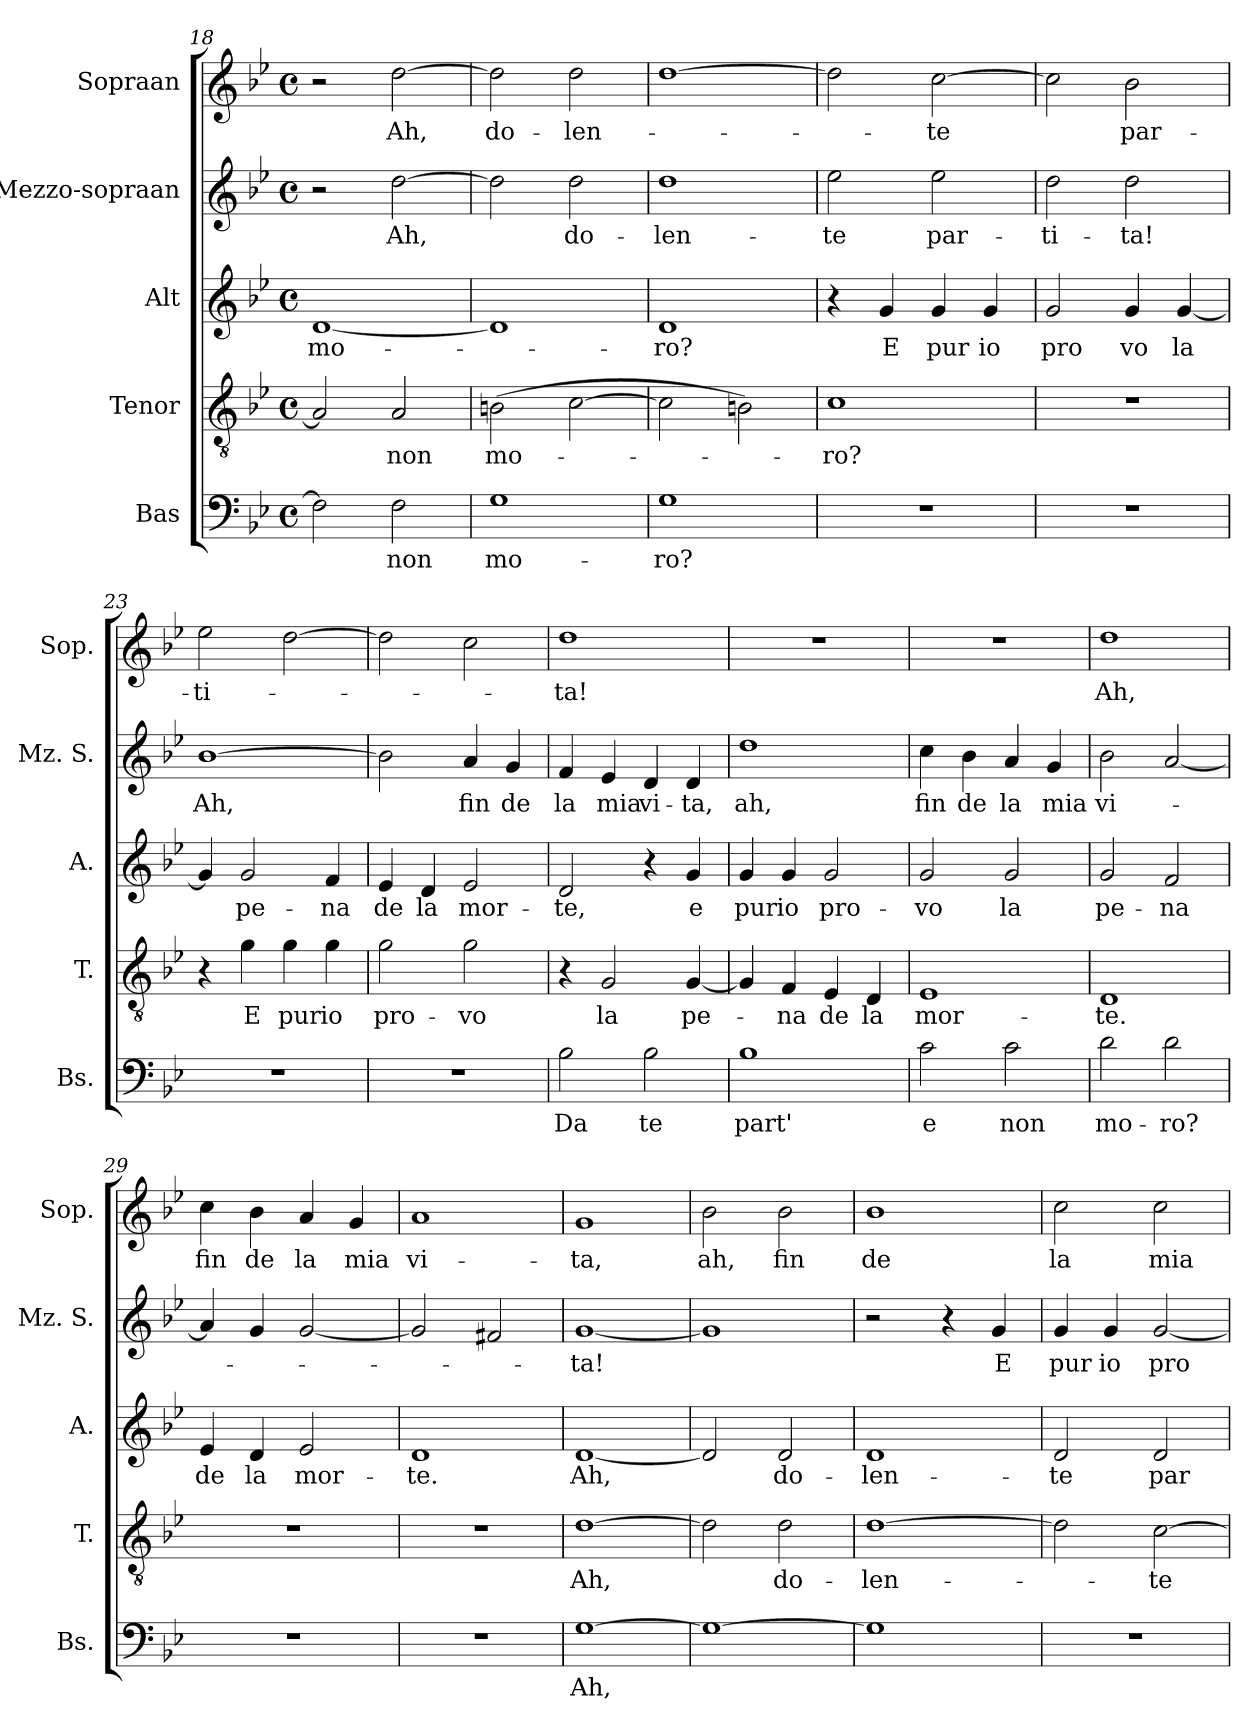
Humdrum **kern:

**kern	**text	**kern	**text	**kern	**text	**kern	**text	**kern	**text
*part5	*part5	*part4	*part4	*part3	*part3	*part2	*part2	*part1	*part1
*staff5	*staff5	*staff4	*staff4	*staff3	*staff3	*staff2	*staff2	*staff1	*staff1
*I"Bas	*	*I"Tenor	*	*I"Alt	*	*I"Mezzo-sopraan	*	*I"Sopraan	*
*I'Bs.	*	*I'T.	*	*I'A.	*	*I'Mz. S.	*	*I'Sop.	*
*clefF4	*	*clefGv2	*	*clefG2	*	*clefG2	*	*clefG2	*
*k[b-e-]	*	*k[b-e-]	*	*k[b-e-]	*	*k[b-e-]	*	*k[b-e-]	*
*M4/4	*	*M4/4	*	*M4/4	*	*M4/4	*	*M4/4	*
*met(c)	*	*met(c)	*	*met(c)	*	*met(c)	*	*met(c)	*
=18	=18	=18	=18	=18	=18	=18	=18	=18	=18
2F\]	.	2A/]	.	[1d	mo-	2r	.	2r	.
2F\	non	2A/	non	.	.	[2dd\	Ah,	[2dd\	Ah,
=19	=19	=19	=19	=19	=19	=19	=19	=19	=19
1G	mo-	(2Bn\	mo-	1d]	.	2dd\]	.	2dd\]	do-
.	.	[2c\	.	.	.	2dd\	do-	2dd\	-len-
=20	=20	=20	=20	=20	=20	=20	=20	=20	=20
1G	-ro?	2c\]	.	1d	-ro?	1dd	-len-	[1dd	.
.	.	2Bn\)	.	.	.	.	.	.	.
=21	=21	=21	=21	=21	=21	=21	=21	=21	=21
1r	.	1c	-ro?	4r	.	2ee-\	-te	2dd\]	.
.	.	.	.	4g/	E	.	.	.	.
.	.	.	.	4g/	pur	2ee-\	par-	[2cc\	-te
.	.	.	.	4g/	io	.	.	.	.
=22	=22	=22	=22	=22	=22	=22	=22	=22	=22
1r	.	1r	.	2g/	pro	2dd\	-ti-	2cc\]	.
.	.	.	.	4g/	vo	2dd\	-ta!	2b-\	par-
.	.	.	.	[4g/	la	.	.	.	.
=23	=23	=23	=23	=23	=23	=23	=23	=23	=23
1r	.	4r	.	4g/]	.	[1b-	Ah,	2ee-\	ti-
.	.	4g\	E	2g/	pe-	.	.	.	.
.	.	4g\	pur	.	.	.	.	[2dd\	.
.	.	4g\	io	4f/	-na	.	.	.	.
!!LO:LB:g=z
=24	=24	=24	=24	=24	=24	=24	=24	=24	=24
1r	.	2g\	pro-	4e-/	de	2b-\]	.	2dd\]	.
.	.	.	.	4d/	la	.	.	.	.
.	.	2g\	-vo	2e-/	mor-	4a/	fin	2cc\	.
.	.	.	.	.	.	4g/	de	.	.
=25	=25	=25	=25	=25	=25	=25	=25	=25	=25
2B-\	Da	4r	.	2d/	-te,	4f/	la	1dd	-ta!
.	.	2G/	la	.	.	4e-/	mia	.	.
2B-\	te	.	.	4r	.	4d/	vi-	.	.
.	.	[4G/	pe-	4g/	e	4d/	-ta,	.	.
=26	=26	=26	=26	=26	=26	=26	=26	=26	=26
1B-	part'	4G/]	.	4g/	pur	1dd	ah,	1r	.
.	.	4F/	-na	4g/	io	.	.	.	.
.	.	4E-/	de	2g/	pro-	.	.	.	.
.	.	4D/	la	.	.	.	.	.	.
=27	=27	=27	=27	=27	=27	=27	=27	=27	=27
2c\	e	1E-	mor-	2g/	-vo	4cc\	fin	1r	.
.	.	.	.	.	.	4b-\	de	.	.
2c\	non	.	.	2g/	la	4a/	la	.	.
.	.	.	.	.	.	4g/	mia	.	.
=28	=28	=28	=28	=28	=28	=28	=28	=28	=28
2d\	mo-	1D	-te.	2g/	pe-	2b-\	vi-	1dd	Ah,
2d\	-ro?	.	.	2f/	-na	[2a/	.	.	.
=29	=29	=29	=29	=29	=29	=29	=29	=29	=29
1r	.	1r	.	4e-/	de	4a/]	.	4cc\	fin
.	.	.	.	4d/	la	4g/	.	4b-\	de
.	.	.	.	2e-/	mor-	[2g/	.	4a/	la
.	.	.	.	.	.	.	.	4g/	mia
!!LO:PB:g=z
=30	=30	=30	=30	=30	=30	=30	=30	=30	=30
1r	.	1r	.	1d	-te.	2g/]	.	1a	vi-
.	.	.	.	.	.	2f#X/	.	.	.
=31	=31	=31	=31	=31	=31	=31	=31	=31	=31
[1G	Ah,	[1d	Ah,	[1d	Ah,	[1g	-ta!	1g	-ta,
=32	=32	=32	=32	=32	=32	=32	=32	=32	=32
1G_	.	2d\]	.	2d/]	.	1g]	.	2b-\	ah,
.	.	2d\	do-	2d/	do-	.	.	2b-\	fin
=33	=33	=33	=33	=33	=33	=33	=33	=33	=33
1G]	.	[1d	-len-	1d	-len-	2r	.	1b-	de
.	.	.	.	.	.	4r	.	.	.
.	.	.	.	.	.	4g/	E	.	.
=34	=34	=34	=34	=34	=34	=34	=34	=34	=34
1r	.	2d\]	.	2d/	-te	4g/	pur	2cc\	la
.	.	.	.	.	.	4g/	io	.	.
.	.	[2c\	-te-	2d/	par	[2g/	pro-	2cc\	mia
=	=	=	=	=	=	=	=	=	=
*-	*-	*-	*-	*-	*-	*-	*-	*-	*-
